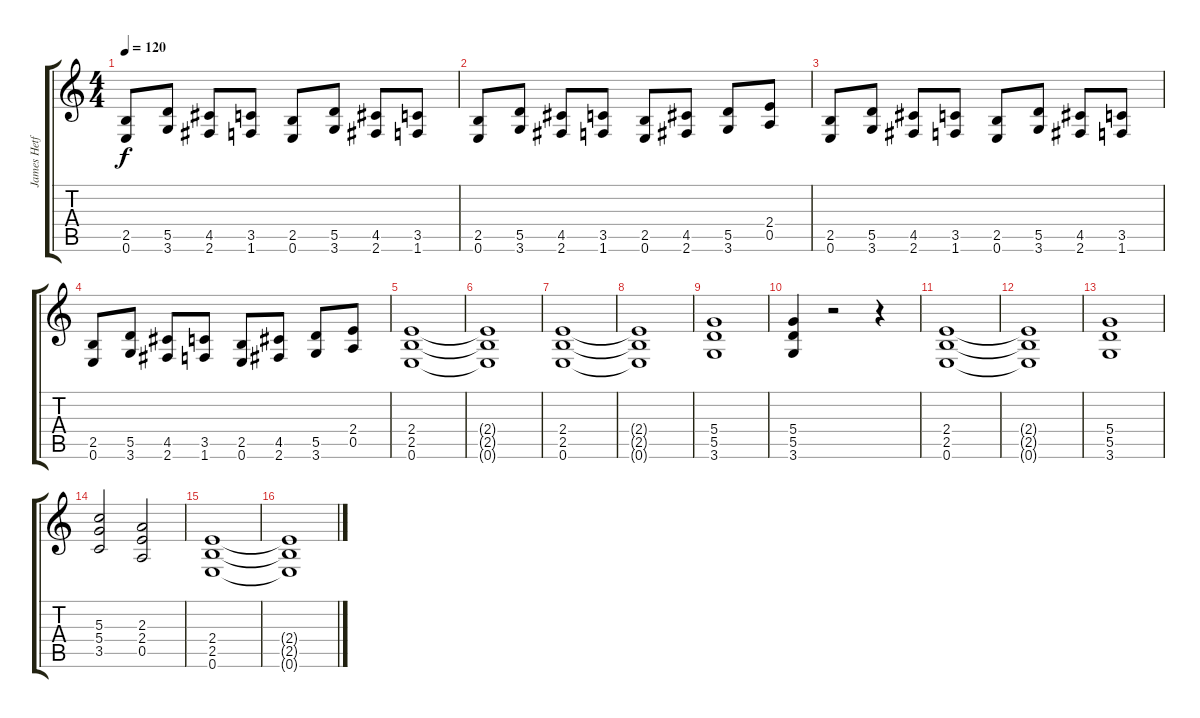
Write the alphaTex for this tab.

\track ("James Hetfield" "James Hetf") {instrument distortionguitar}
\staff {score tabs}
\tuning (E4 B3 G3 D3 A2 E2) {hide}
\ts (4 4)
\tempo 120
\clef g2
\ks c
(2.5 0.6).8{dy f} (5.5 3.6).8 (4.5 2.6).8 (3.5 1.6).8 (2.5 0.6).8 (5.5 3.6).8 (4.5 2.6).8 (3.5 1.6).8 |
(2.5 0.6).8 (5.5 3.6).8 (4.5 2.6).8 (3.5 1.6).8 (2.5 0.6).8 (4.5 2.6).8 (5.5 3.6).8 (2.4 0.5).8 |
(2.5 0.6).8 (5.5 3.6).8 (4.5 2.6).8 (3.5 1.6).8 (2.5 0.6).8 (5.5 3.6).8 (4.5 2.6).8 (3.5 1.6).8 |
(2.5 0.6).8 (5.5 3.6).8 (4.5 2.6).8 (3.5 1.6).8 (2.5 0.6).8 (4.5 2.6).8 (5.5 3.6).8 (2.4 0.5).8 |
(2.4 2.5 0.6).1 |
(2.4{t} 2.5{t} 0.6{t}).1 |
(2.4 2.5 0.6).1 |
(2.4{t} 2.5{t} 0.6{t}).1 |
(5.4 5.5 3.6).1 |
(5.4 5.5 3.6).4 r.2 r.4 |
(2.4 2.5 0.6).1 |
(2.4{t} 2.5{t} 0.6{t}).1 |
(5.4 5.5 3.6).1 |
(5.3 5.4 3.5).2 (2.3 2.4 0.5).2 |
(2.4 2.5 0.6).1 |
(2.4{t} 2.5{t} 0.6{t}).1
